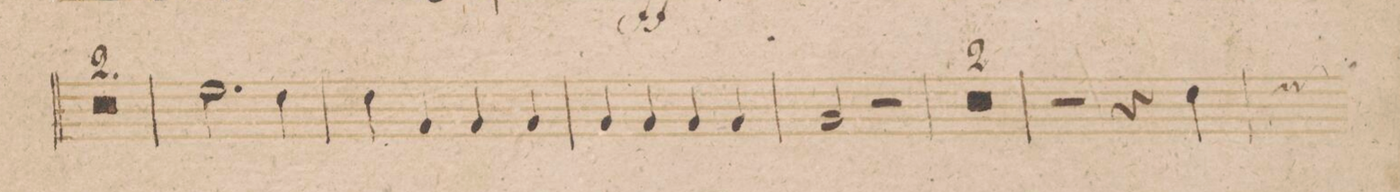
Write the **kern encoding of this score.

**kern	**dynam
*I"Clarino 1mo in B.	*
*clefG2	*
*k[b-]	*
*met(c|)	*
*M2/2	*
0r	.
=16	=16
=17	=17
2.dd\	.
4cc\	.
=18	=18
4cc\	.
4f/	.
4f/	.
4f/	.
=19	=19
4f/	.
4f/	.
4f/	.
4f/	.
=20	=20
2f/	.
2r	.
=21	=21
0r	.
=22	=22
=23	=23
2r	.
4r	.
4cc\	.
*custos	*
=24	=24
*-	*-
